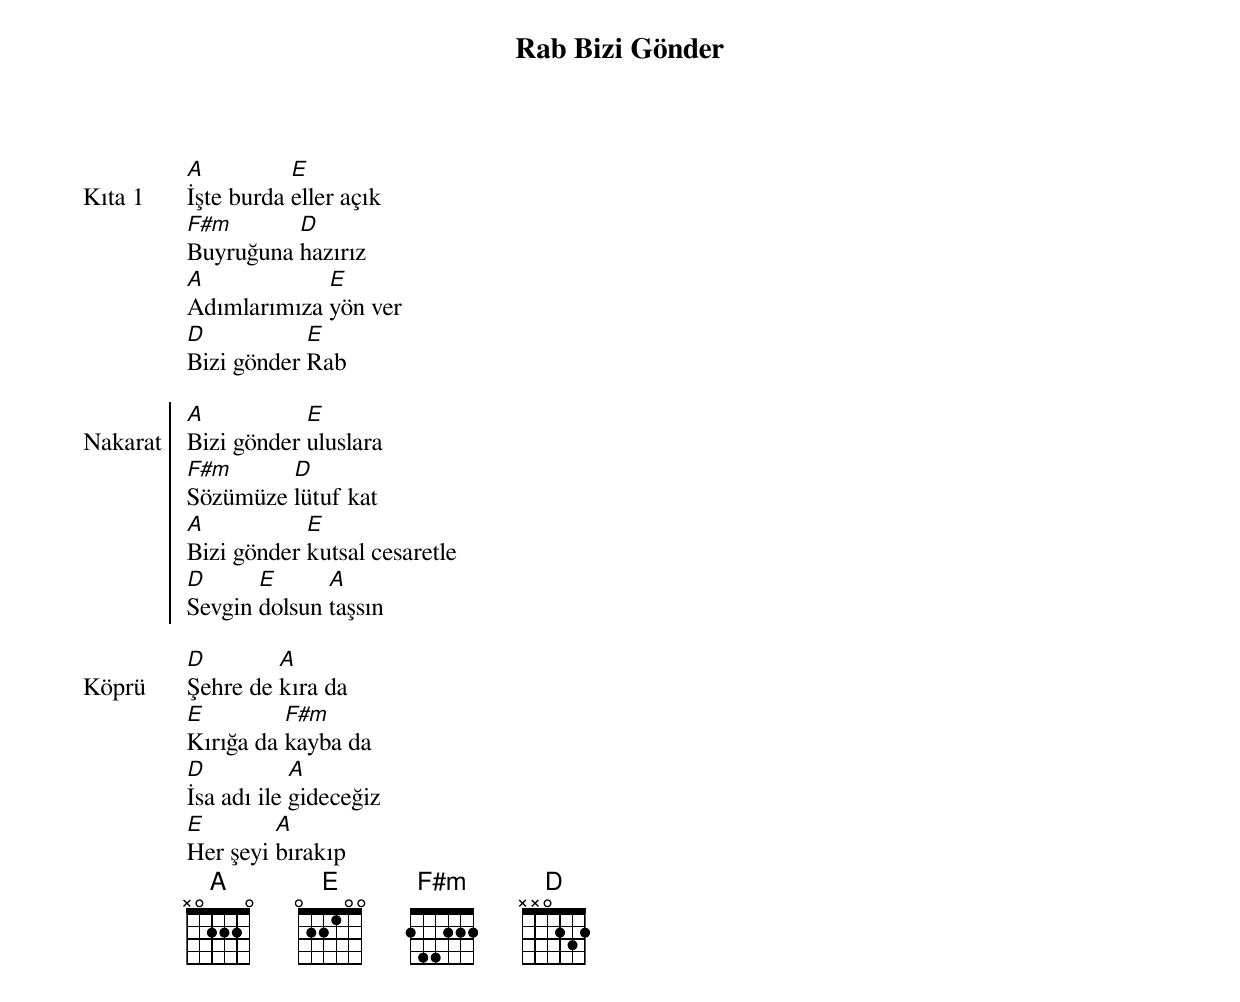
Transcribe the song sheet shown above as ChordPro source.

{title: Rab Bizi Gönder}
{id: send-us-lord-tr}
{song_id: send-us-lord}
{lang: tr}
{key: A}
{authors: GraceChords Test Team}
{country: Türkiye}
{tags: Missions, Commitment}

{start_of_verse: Kıta 1}
[A]İşte burda [E]eller açık
[F#m]Buyruğuna [D]hazırız
[A]Adımlarımıza [E]yön ver
[D]Bizi gönder [E]Rab
{end_of_verse}

{start_of_chorus: Nakarat}
[A]Bizi gönder [E]uluslara
[F#m]Sözümüze [D]lütuf kat
[A]Bizi gönder [E]kutsal cesaretle
[D]Sevgin [E]dolsun [A]taşsın
{end_of_chorus}

{start_of_bridge: Köprü}
[D]Şehre de [A]kıra da
[E]Kırığa da [F#m]kayba da
[D]İsa adı ile [A]gideceğiz
[E]Her şeyi [A]bırakıp
{end_of_bridge}
